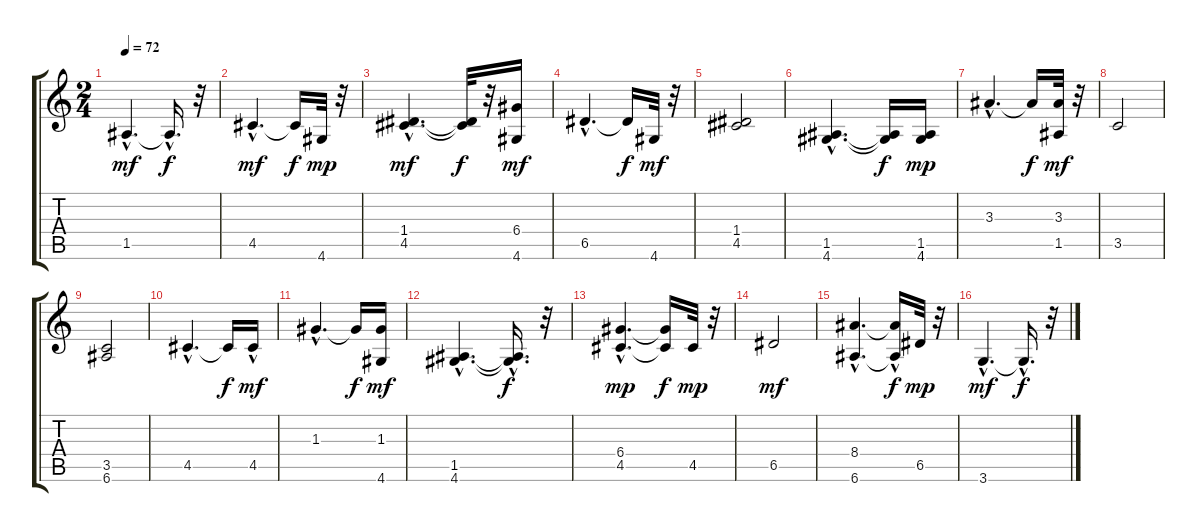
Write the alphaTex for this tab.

\track "" {instrument distortionguitar}
\staff {score tabs}
\tuning (E4 B3 G3 D3 A2 E2) {hide}
\ts (2 4)
\tempo 72
\clef g2
\ks c
1.5{hac}.4{d dy mf} 1.5{hac t}.16{d dy f} r.32 |
4.5{hac}.4{d dy mf} 4.5{t}.16{dy f} 4.6.32{dy mp} r.32 |
(1.4{hac} 4.5{hac}).4{d dy mf} (1.4{t} 4.5{t}).32{dy f} r.32 (6.4 4.6).16{dy mf} |
6.5{hac}.4{d} 6.5{t}.16{dy f} 4.6.32{dy mf} r.32 |
(1.4 4.5).2 |
(1.5{hac} 4.6{hac}).4{d} (1.5{t} 4.6{t}).16{dy f} (1.5 4.6).16{dy mp} |
3.3{hac}.4{d} 3.3{t}.16{dy f} (3.3 1.5).32{dy mf} r.32 |
3.5.2 |
(3.5 6.6).2 |
4.5{hac}.4{d} 4.5{t}.16{dy f} 4.5{hac}.16{dy mf} |
1.3{hac}.4{d} 1.3{t}.16{dy f} (1.3 4.6).16{dy mf} |
(1.5{hac} 4.6{hac}).4{d} (1.5{hac t} 4.6{hac t}).16{d dy f} r.32 |
(6.4{hac} 4.5{hac}).4{d dy mp} (6.4{t} 4.5{t}).16{dy f} 4.5.32{dy mp} r.32 |
6.5.2{dy mf} |
(8.4{hac} 6.6{hac}).4{d} (8.4{hac t} 6.6{t}).16{dy f} 6.5.32{dy mp} r.32 |
3.6{hac}.4{d dy mf} 3.6{hac t}.16{d dy f} r.32
